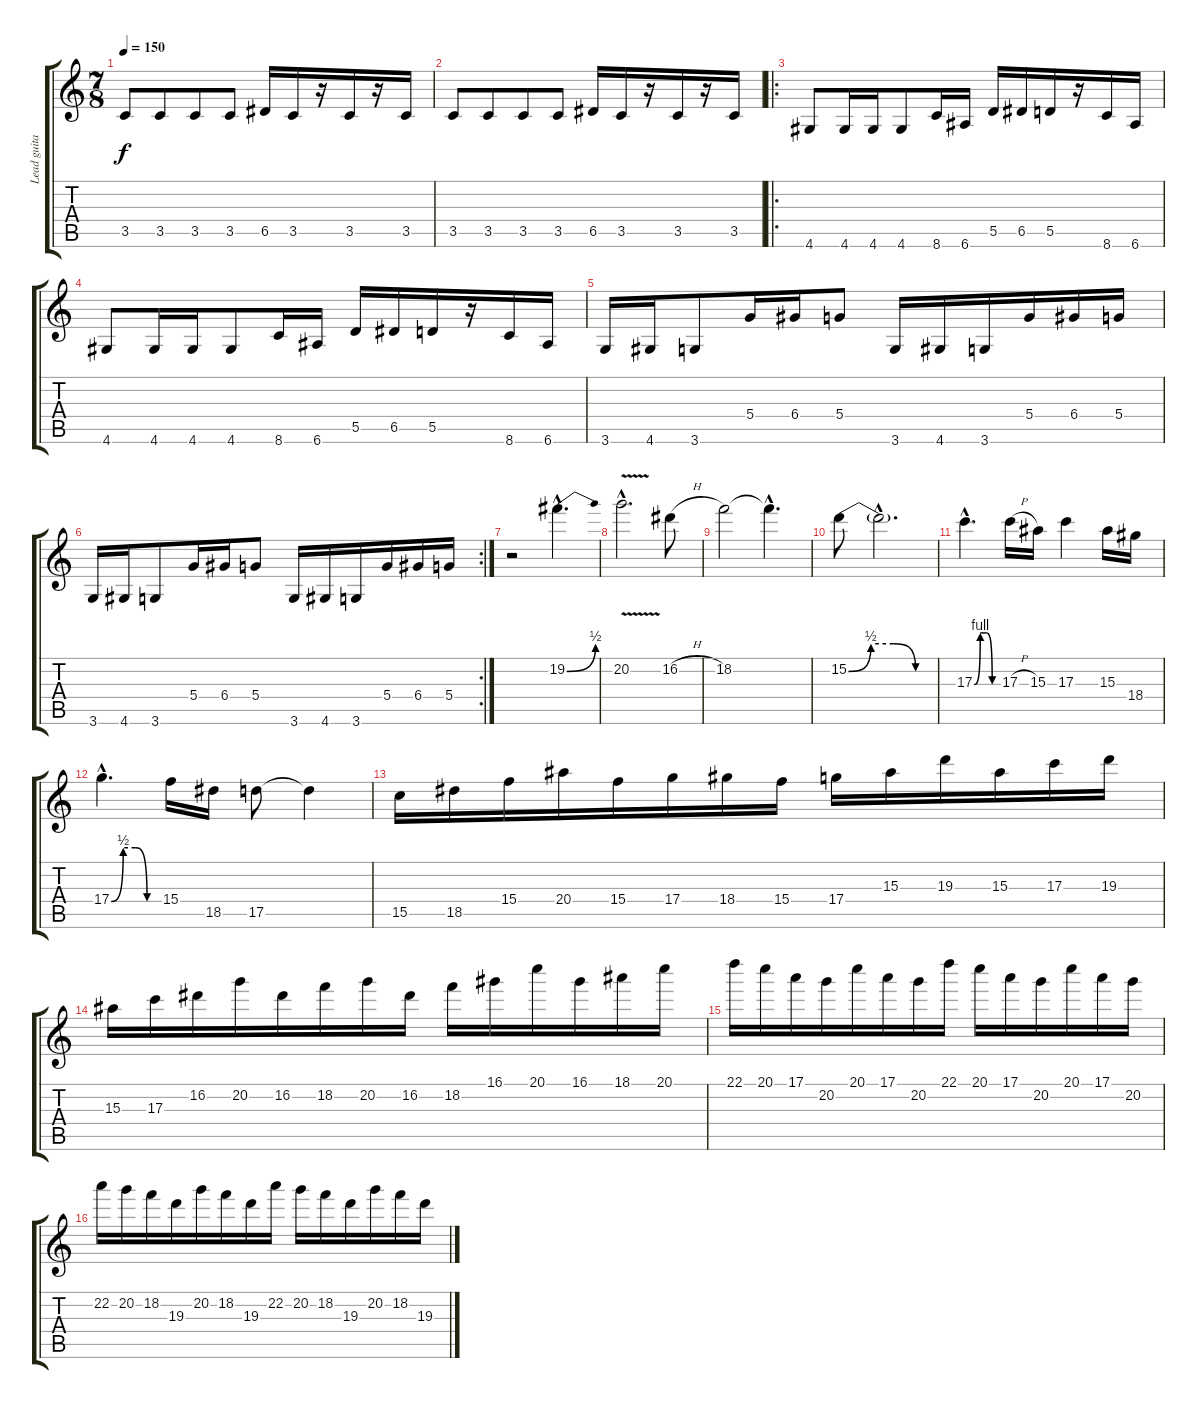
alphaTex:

\track ("Lead guitar" "Lead guita") {instrument distortionguitar}
\staff {score tabs}
\tuning (E4 B3 G3 D3 A2 E2) {hide}
\ts (7 8)
\tempo 150
\clef g2
\ks c
3.5.8{dy f} 3.5.8 3.5.8 3.5.8 6.5.16 3.5.16 r.16 3.5.16 r.16 3.5.16 |
3.5.8 3.5.8 3.5.8 3.5.8 6.5.16 3.5.16 r.16 3.5.16 r.16 3.5.16 |
\ro
4.6.8 4.6.16 4.6.16 4.6.8 8.6.16 6.6.16 5.5.16 6.5.16 5.5.16 r.16 8.6.16 6.6.16 |
4.6.8 4.6.16 4.6.16 4.6.8 8.6.16 6.6.16 5.5.16 6.5.16 5.5.16 r.16 8.6.16 6.6.16 |
3.6.16 4.6.16 3.6.8 5.4.16 6.4.16 5.4.8 3.6.16 4.6.16 3.6.16 5.4.16 6.4.16 5.4.16 |
\rc 2
3.6.16 4.6.16 3.6.8 5.4.16 6.4.16 5.4.8 3.6.16 4.6.16 3.6.16 5.4.16 6.4.16 5.4.16 |
r.2 19.2{be (bend 0 0 60 2) hac}.4{d} |
20.2{v hac}.2{d} 16.2{h}.8 |
18.2.2 18.2{hac t}.4{d} |
15.2{be (custom 0 0 15 2 30 2 45 0 60 0)}.8 15.2{hac t}.2{d} |
17.3{be (custom 0 0 15 4 30 4 45 0 60 0) hac}.4{d} 17.3{h}.16 15.3.16 17.3.4 15.3.16 18.4.16 |
17.4{be (custom 0 0 15 2 30 2 45 0 60 0) hac}.4{d} 15.4.16 18.5.16 17.5.8 17.5{t}.4 |
15.5.16 18.5.16 15.4.16 20.4.16 15.4.16 17.4.16 18.4.16 15.4.16 17.4.16 15.3.16 19.3.16 15.3.16 17.3.16 19.3.16 |
15.3.16 17.3.16 16.2.16 20.2.16 16.2.16 18.2.16 20.2.16 16.2.16 18.2.16 16.1.16 20.1.16 16.1.16 18.1.16 20.1.16 |
22.1.16 20.1.16 17.1.16 20.2.16 20.1.16 17.1.16 20.2.16 22.1.16 20.1.16 17.1.16 20.2.16 20.1.16 17.1.16 20.2.16 |
22.2.16 20.2.16 18.2.16 19.3.16 20.2.16 18.2.16 19.3.16 22.2.16 20.2.16 18.2.16 19.3.16 20.2.16 18.2.16 19.3.16
